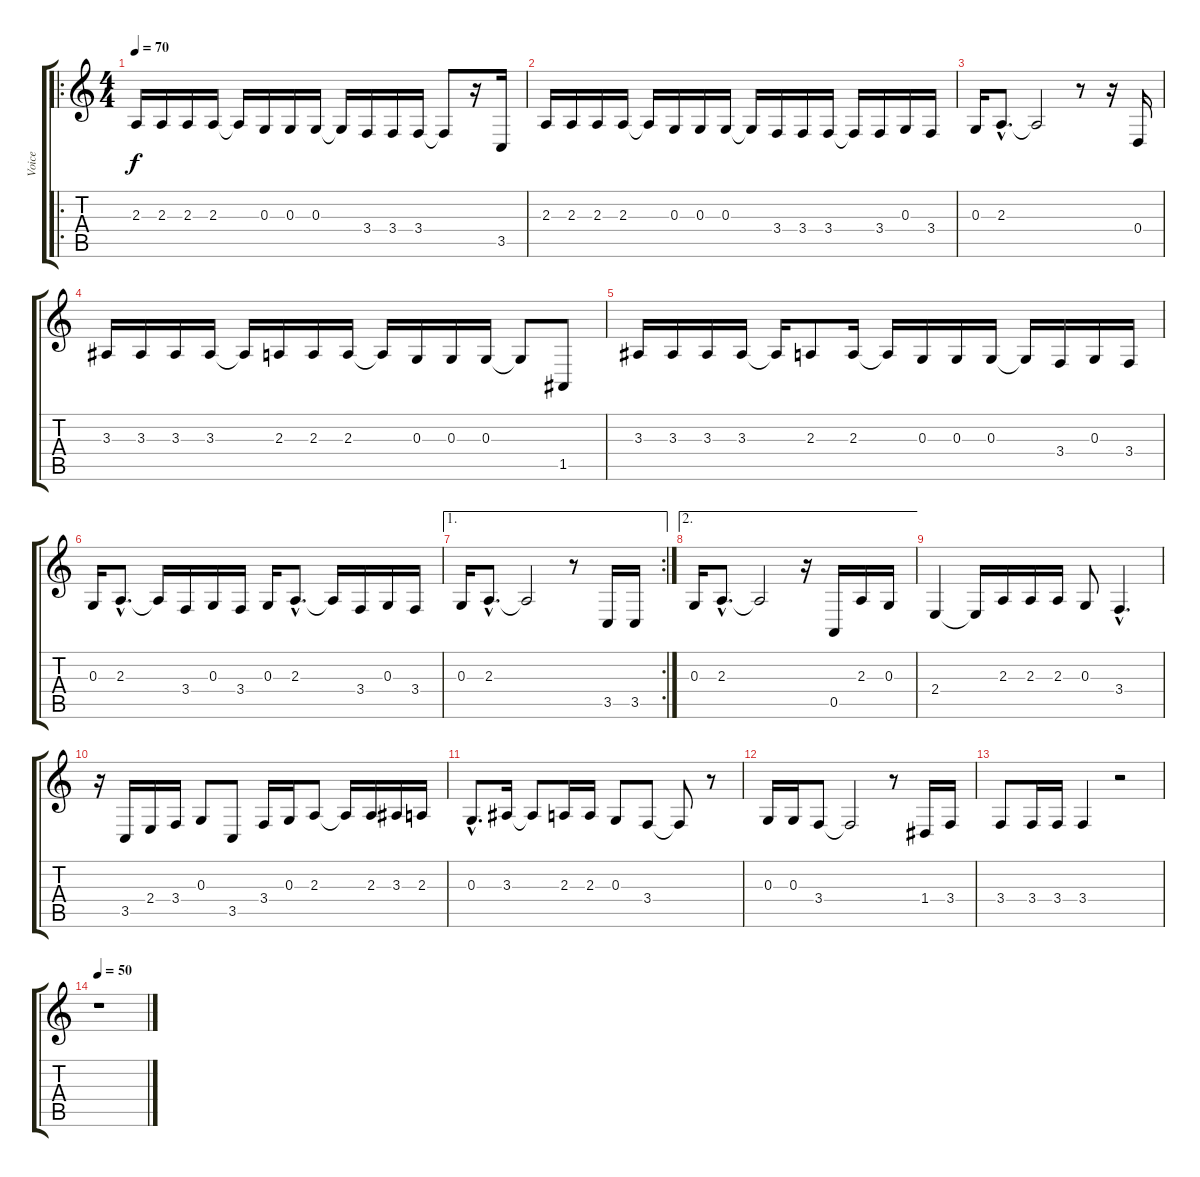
\track ("Voice" "Voice") {instrument voiceoohs}
\staff {score tabs}
\tuning (E4 B3 G3 D3 A2 E2) {hide}
\ro
\ts (4 4)
\tempo 70
\clef g2
\ks c
2.3.16{dy f} 2.3.16 2.3.16 2.3.16 2.3{t}.16 0.3.16 0.3.16 0.3.16 0.3{t}.16 3.4.16 3.4.16 3.4.16 3.4{t}.8 r.16 3.5.16 |
2.3.16 2.3.16 2.3.16 2.3.16 2.3{t}.16 0.3.16 0.3.16 0.3.16 0.3{t}.16 3.4.16 3.4.16 3.4.16 3.4{t}.16 3.4.16 0.3.16 3.4.16 |
0.3.16 2.3{hac}.8{d} 2.3{t}.2 r.8 r.16 0.4.16 |
3.3.16 3.3.16 3.3.16 3.3.16 3.3{t}.16 2.3.16 2.3.16 2.3.16 2.3{t}.16 0.3.16 0.3.16 0.3.16 0.3{t}.8 1.5.8 |
3.3.16 3.3.16 3.3.16 3.3.16 3.3{t}.16 2.3.8 2.3.16 2.3{t}.16 0.3.16 0.3.16 0.3.16 0.3{t}.16 3.4.16 0.3.16 3.4.16 |
0.3.16 2.3{hac}.8{d} 2.3{t}.16 3.4.16 0.3.16 3.4.16 0.3.16 2.3{hac}.8{d} 2.3{t}.16 3.4.16 0.3.16 3.4.16 |
\ae 1
\rc 2
0.3.16 2.3{hac}.8{d} 2.3{t}.2 r.8 3.5.16 3.5.16 |
\ae 2
0.3.16 2.3{hac}.8{d} 2.3{t}.2 r.16 0.5.16 2.3.16 0.3.16 |
2.4.4 2.4{t}.16 2.3.16 2.3.16 2.3.16 0.3.8 3.4{hac}.4{d} |
r.16 3.5.16 2.4.16 3.4.16 0.3.8 3.5.8 3.4.16 0.3.16 2.3.8 2.3{t}.16 2.3.16 3.3.16 2.3.16 |
0.3{hac}.8{d} 3.3.16 3.3{t}.8 2.3.16 2.3.16 0.3.8 3.4.8 3.4{t}.8 r.8 |
0.3.16 0.3.16 3.4.8 3.4{t}.2 r.8 1.4.16 3.4.16 |
3.4.8 3.4.16 3.4.16 3.4.4 r.2 |
\tempo 50
r.1
